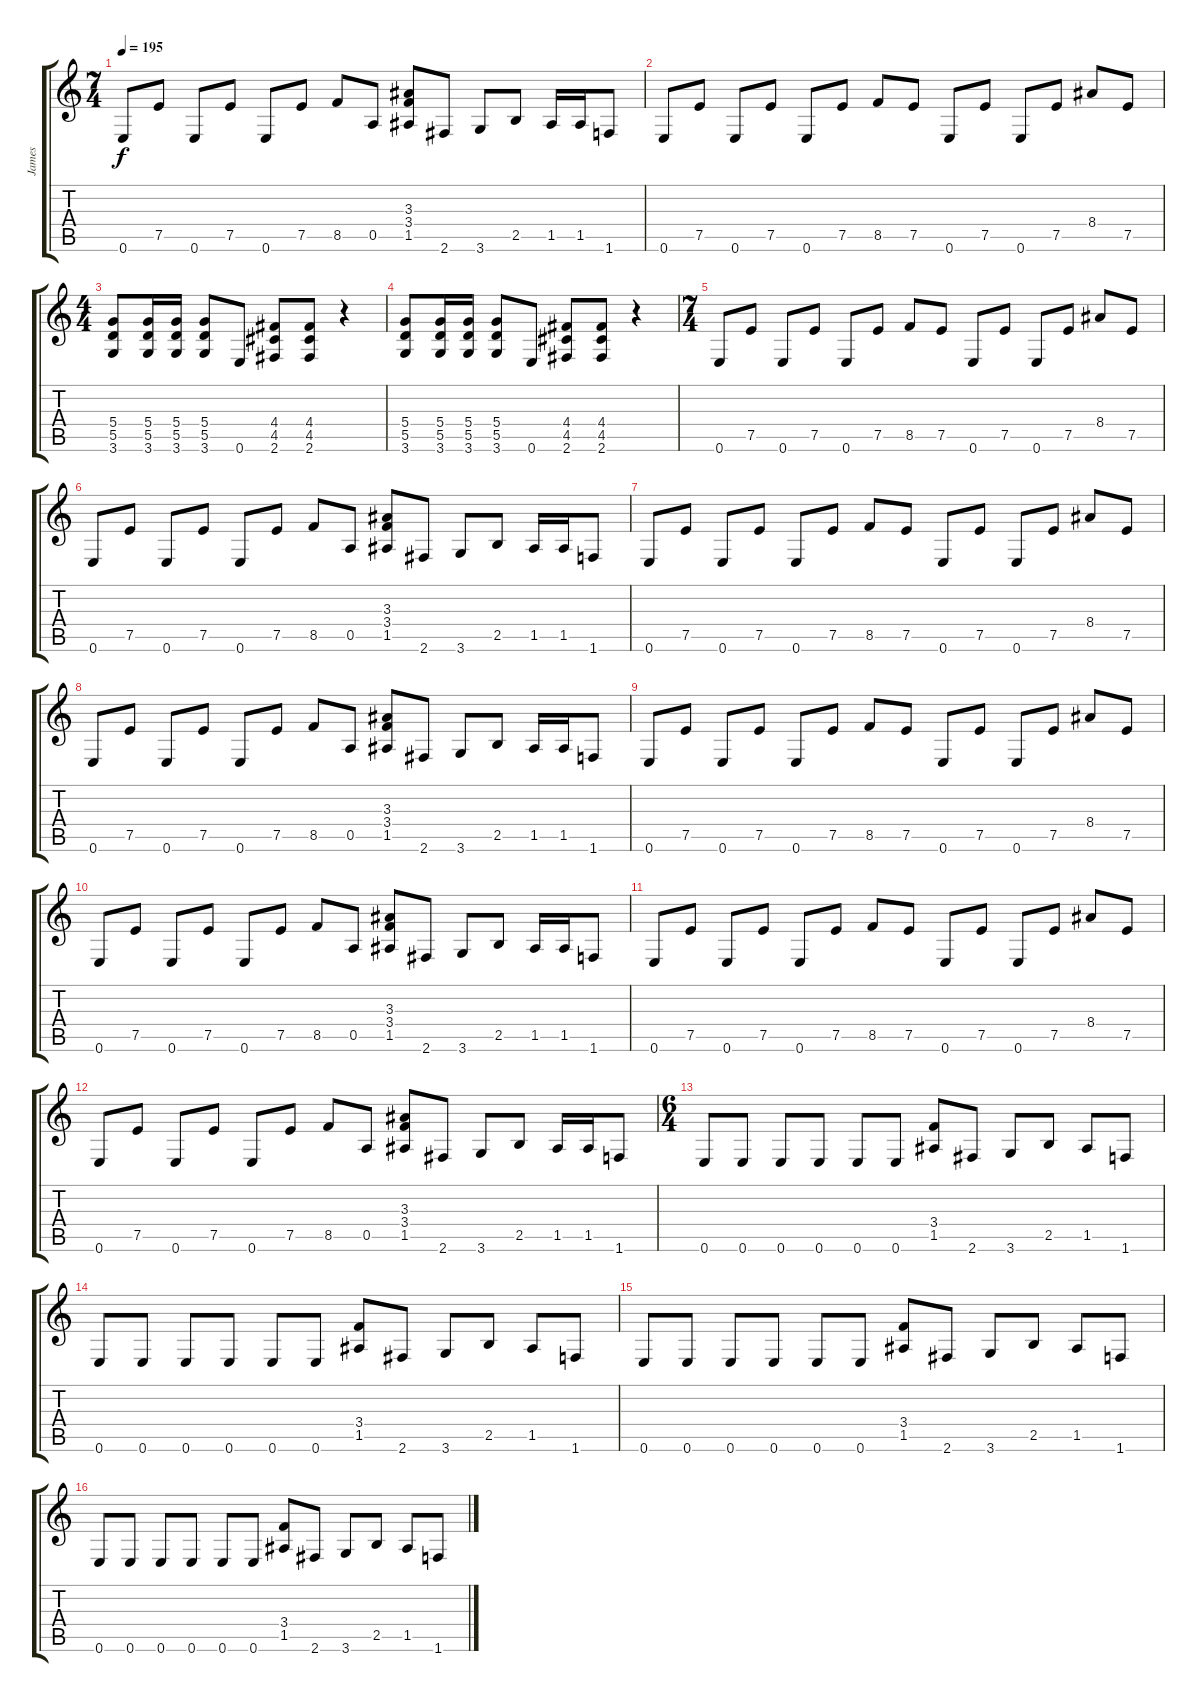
\track ("James" "James") {instrument distortionguitar}
\staff {score tabs}
\tuning (E4 B3 G3 D3 A2 E2) {hide}
\ts (7 4)
\tempo 195
\clef g2
\ks c
0.6.8{dy f} 7.5.8 0.6.8 7.5.8 0.6.8 7.5.8 8.5.8 0.5.8 (3.3 3.4 1.5).8 2.6.8 3.6.8 2.5.8 1.5.16 1.5.16 1.6.8 |
0.6.8 7.5.8 0.6.8 7.5.8 0.6.8 7.5.8 8.5.8 7.5.8 0.6.8 7.5.8 0.6.8 7.5.8 8.4.8 7.5.8 |
\ts (4 4)
(5.4 5.5 3.6).8 (5.4 5.5 3.6).16 (5.4 5.5 3.6).16 (5.4 5.5 3.6).8 0.6.8 (4.4 4.5 2.6).8 (4.4 4.5 2.6).8 r.4 |
(5.4 5.5 3.6).8 (5.4 5.5 3.6).16 (5.4 5.5 3.6).16 (5.4 5.5 3.6).8 0.6.8 (4.4 4.5 2.6).8 (4.4 4.5 2.6).8 r.4 |
\ts (7 4)
0.6.8 7.5.8 0.6.8 7.5.8 0.6.8 7.5.8 8.5.8 7.5.8 0.6.8 7.5.8 0.6.8 7.5.8 8.4.8 7.5.8 |
0.6.8 7.5.8 0.6.8 7.5.8 0.6.8 7.5.8 8.5.8 0.5.8 (3.3 3.4 1.5).8 2.6.8 3.6.8 2.5.8 1.5.16 1.5.16 1.6.8 |
0.6.8 7.5.8 0.6.8 7.5.8 0.6.8 7.5.8 8.5.8 7.5.8 0.6.8 7.5.8 0.6.8 7.5.8 8.4.8 7.5.8 |
0.6.8 7.5.8 0.6.8 7.5.8 0.6.8 7.5.8 8.5.8 0.5.8 (3.3 3.4 1.5).8 2.6.8 3.6.8 2.5.8 1.5.16 1.5.16 1.6.8 |
0.6.8 7.5.8 0.6.8 7.5.8 0.6.8 7.5.8 8.5.8 7.5.8 0.6.8 7.5.8 0.6.8 7.5.8 8.4.8 7.5.8 |
0.6.8 7.5.8 0.6.8 7.5.8 0.6.8 7.5.8 8.5.8 0.5.8 (3.3 3.4 1.5).8 2.6.8 3.6.8 2.5.8 1.5.16 1.5.16 1.6.8 |
0.6.8 7.5.8 0.6.8 7.5.8 0.6.8 7.5.8 8.5.8 7.5.8 0.6.8 7.5.8 0.6.8 7.5.8 8.4.8 7.5.8 |
0.6.8 7.5.8 0.6.8 7.5.8 0.6.8 7.5.8 8.5.8 0.5.8 (3.3 3.4 1.5).8 2.6.8 3.6.8 2.5.8 1.5.16 1.5.16 1.6.8 |
\ts (6 4)
0.6.8 0.6.8 0.6.8 0.6.8 0.6.8 0.6.8 (3.4 1.5).8 2.6.8 3.6.8 2.5.8 1.5.8 1.6.8 |
0.6.8 0.6.8 0.6.8 0.6.8 0.6.8 0.6.8 (3.4 1.5).8 2.6.8 3.6.8 2.5.8 1.5.8 1.6.8 |
0.6.8 0.6.8 0.6.8 0.6.8 0.6.8 0.6.8 (3.4 1.5).8 2.6.8 3.6.8 2.5.8 1.5.8 1.6.8 |
0.6.8 0.6.8 0.6.8 0.6.8 0.6.8 0.6.8 (3.4 1.5).8 2.6.8 3.6.8 2.5.8 1.5.8 1.6.8
